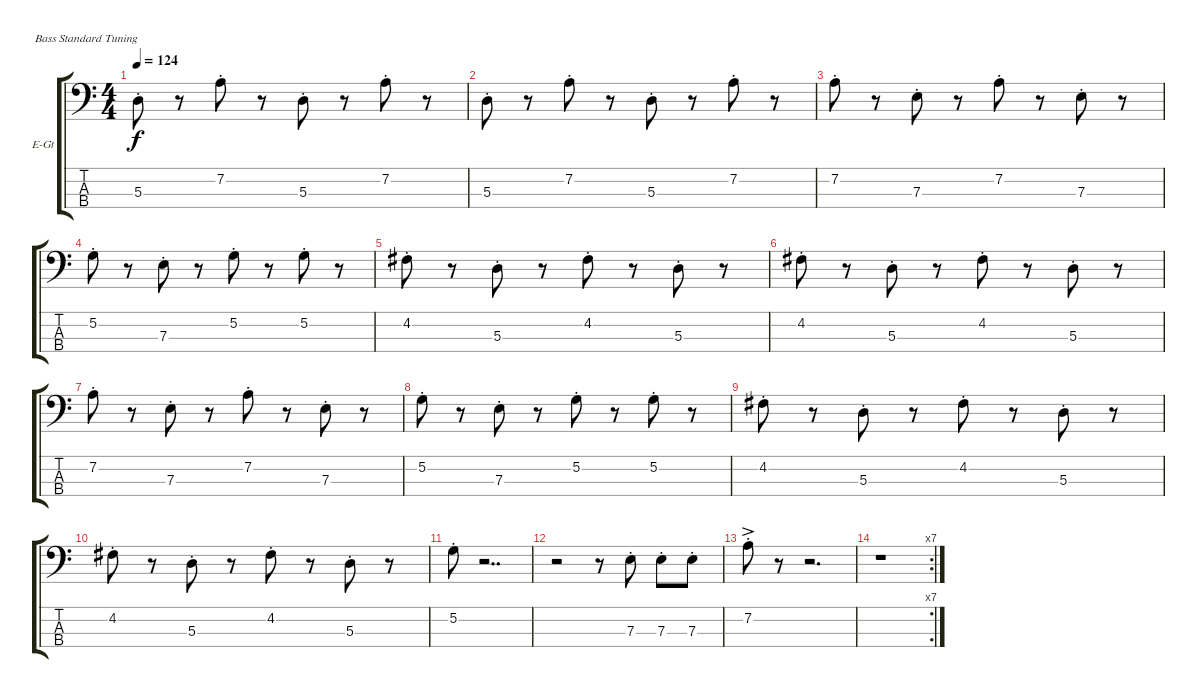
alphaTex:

\defaultSystemsLayout 4
\bracketExtendMode groupsimilarinstruments
\firstSystemTrackNameOrientation horizontal
\otherSystemsTrackNameOrientation horizontal
\track ("Contrabass" "E-Gt") {instrument contrabass}
\staff {score tabs}
\tuning (G2 D2 A1 E1)
\ts (4 4)
\tempo 124
\clef f4
\ks c
5.3{st}.8{dy f} r.8 7.2{st}.8 r.8 5.3{st}.8 r.8 7.2{st}.8 r.8 |
5.3{st}.8 r.8 7.2{st}.8 r.8 5.3{st}.8 r.8 7.2{st}.8 r.8 |
7.2{st}.8 r.8 7.3{st}.8 r.8 7.2{st}.8 r.8 7.3{st}.8 r.8 |
5.2{st}.8 r.8 7.3{st}.8 r.8 5.2{st}.8 r.8 5.2{st}.8 r.8 |
4.2{st}.8 r.8 5.3{st}.8 r.8 4.2{st}.8 r.8 5.3{st}.8 r.8 |
4.2{st}.8 r.8 5.3{st}.8 r.8 4.2{st}.8 r.8 5.3{st}.8 r.8 |
7.2{st}.8 r.8 7.3{st}.8 r.8 7.2{st}.8 r.8 7.3{st}.8 r.8 |
5.2{st}.8 r.8 7.3{st}.8 r.8 5.2{st}.8 r.8 5.2{st}.8 r.8 |
4.2{st}.8 r.8 5.3{st}.8 r.8 4.2{st}.8 r.8 5.3{st}.8 r.8 |
4.2{st}.8 r.8 5.3{st}.8 r.8 4.2{st}.8 r.8 5.3{st}.8 r.8 |
5.2{st}.8 r.2{dd} |
r.2 r.8 7.3{st}.8 7.3{st}.8 7.3{st}.8 |
7.2{ac st}.8 r.8 r.2{d} |
\rc 7
r.1
